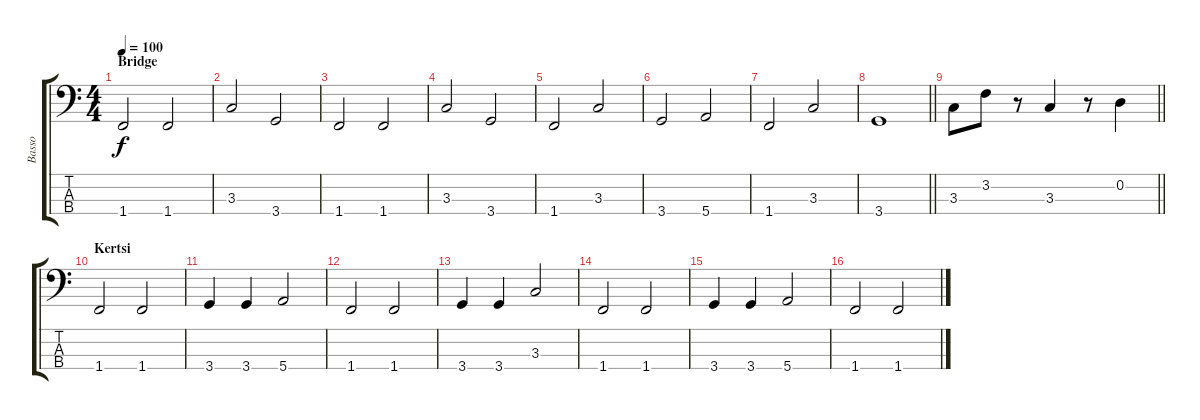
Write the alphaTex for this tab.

\track ("Basso" "Basso") {instrument electricbasspick bank 1}
\staff {score tabs}
\tuning (G2 D2 A1 E1) {hide}
\ts (4 4)
\section ("" "Bridge")
\tempo 100
\clef f4
\ks c
1.4.2{dy f} 1.4.2 |
3.3.2 3.4.2 |
1.4.2 1.4.2 |
3.3.2 3.4.2 |
1.4.2 3.3.2 |
3.4.2 5.4.2 |
1.4.2 3.3.2 |
\barLineRight lightlight
3.4.1 |
\barLineRight lightlight
3.3.8 3.2.8 r.8 3.3.4 r.8 0.2.4 |
\section ("" "Kertsi")
1.4.2 1.4.2 |
3.4.4 3.4.4 5.4.2 |
1.4.2 1.4.2 |
3.4.4 3.4.4 3.3.2 |
1.4.2 1.4.2 |
3.4.4 3.4.4 5.4.2 |
1.4.2 1.4.2
